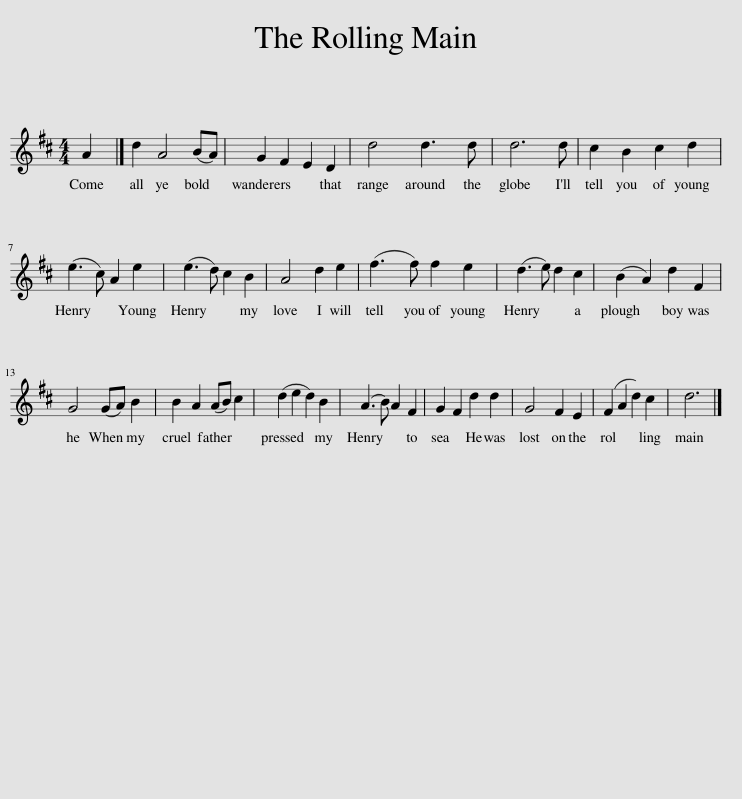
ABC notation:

X:1
L:1/8
M:4/4
I:linebreak $
K:D
V:1 treble
V:1
 A2 |] d2 A4 (BA) | G2 F2 E2 D2 | d4 d3 d | d6 d | %5
 c2 B2 c2 d2 |$ (e3 c) A2 e2 | (e3 d) c2 B2 | A4 d2 e2 | (f3 f) f2 e2 | %10
 (d3 e) d2 c2 | (B2 A2) d2 F2 |$ G4 (GA) B2 | B2 A2 (AB) c2 | (d2 e2 d2) B2 | %15
 (A3 B) A2 F2 | G2 F2 d2 d2 | G4 F2 E2 | (F2 A2 d2) c2 | d6 |] %20
